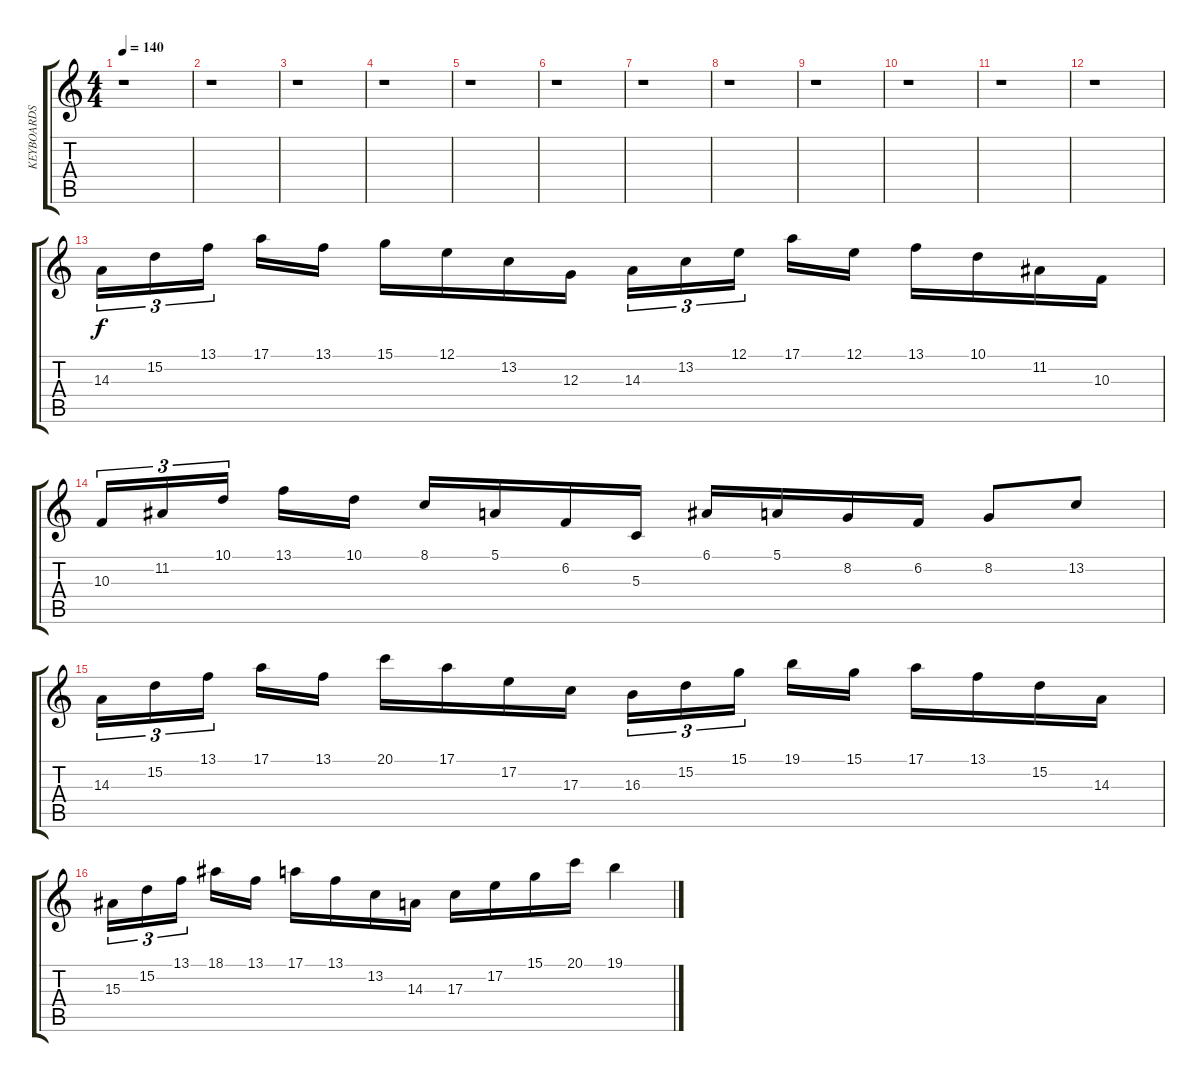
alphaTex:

\track ("KEYBOARDS 2" "KEYBOARDS ") {instrument harpsichord}
\staff {score tabs}
\tuning (E4 B3 G3 D3 A2 E2) {hide}
\ts (4 4)
\tempo 140
\clef g2
\ks c
r.1{dy f} |
r.1 |
r.1 |
r.1 |
r.1 |
r.1 |
r.1 |
r.1 |
r.1 |
r.1 |
r.1 |
r.1 |
14.3.16{tu (3 2)} 15.2.16{tu (3 2)} 13.1.16{tu (3 2)} 17.1.16 13.1.16 15.1.16 12.1.16 13.2.16 12.3.16 14.3.16{tu (3 2)} 13.2.16{tu (3 2)} 12.1.16{tu (3 2)} 17.1.16 12.1.16 13.1.16 10.1.16 11.2.16 10.3.16 |
10.3.16{tu (3 2)} 11.2.16{tu (3 2)} 10.1.16{tu (3 2)} 13.1.16 10.1.16 8.1.16 5.1.16 6.2.16 5.3.16 6.1.16 5.1.16 8.2.16 6.2.16 8.2.8 13.2.8 |
14.3.16{tu (3 2)} 15.2.16{tu (3 2)} 13.1.16{tu (3 2)} 17.1.16 13.1.16 20.1.16 17.1.16 17.2.16 17.3.16 16.3.16{tu (3 2)} 15.2.16{tu (3 2)} 15.1.16{tu (3 2)} 19.1.16 15.1.16 17.1.16 13.1.16 15.2.16 14.3.16 |
15.3.16{tu (3 2)} 15.2.16{tu (3 2)} 13.1.16{tu (3 2)} 18.1.16 13.1.16 17.1.16 13.1.16 13.2.16 14.3.16 17.3.16 17.2.16 15.1.16 20.1.16 19.1.4
